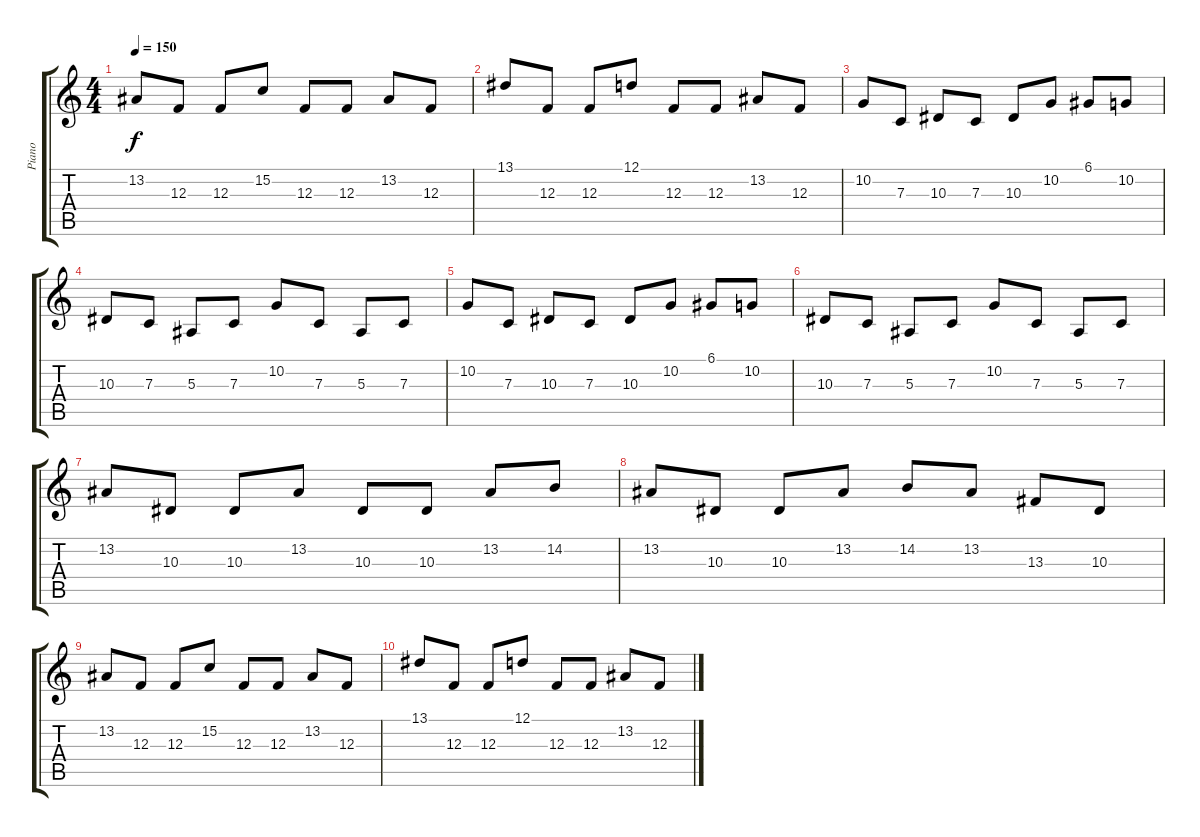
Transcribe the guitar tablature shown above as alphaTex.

\track ("Piano" "Piano") {instrument acousticgrandpiano}
\staff {score tabs}
\tuning (D4 A3 F3 C3 G2 C2) {hide}
\ts (4 4)
\tempo 150
\clef g2
\ks c
13.2.8{dy f} 12.3.8 12.3.8 15.2.8 12.3.8 12.3.8 13.2.8 12.3.8 |
13.1.8 12.3.8 12.3.8 12.1.8 12.3.8 12.3.8 13.2.8 12.3.8 |
10.2.8 7.3.8 10.3.8 7.3.8 10.3.8 10.2.8 6.1.8 10.2.8 |
10.3.8 7.3.8 5.3.8 7.3.8 10.2.8 7.3.8 5.3.8 7.3.8 |
10.2.8 7.3.8 10.3.8 7.3.8 10.3.8 10.2.8 6.1.8 10.2.8 |
10.3.8 7.3.8 5.3.8 7.3.8 10.2.8 7.3.8 5.3.8 7.3.8 |
13.2.8 10.3.8 10.3.8 13.2.8 10.3.8 10.3.8 13.2.8 14.2.8 |
13.2.8 10.3.8 10.3.8 13.2.8 14.2.8 13.2.8 13.3.8 10.3.8 |
13.2.8 12.3.8 12.3.8 15.2.8 12.3.8 12.3.8 13.2.8 12.3.8 |
13.1.8 12.3.8 12.3.8 12.1.8 12.3.8 12.3.8 13.2.8 12.3.8
